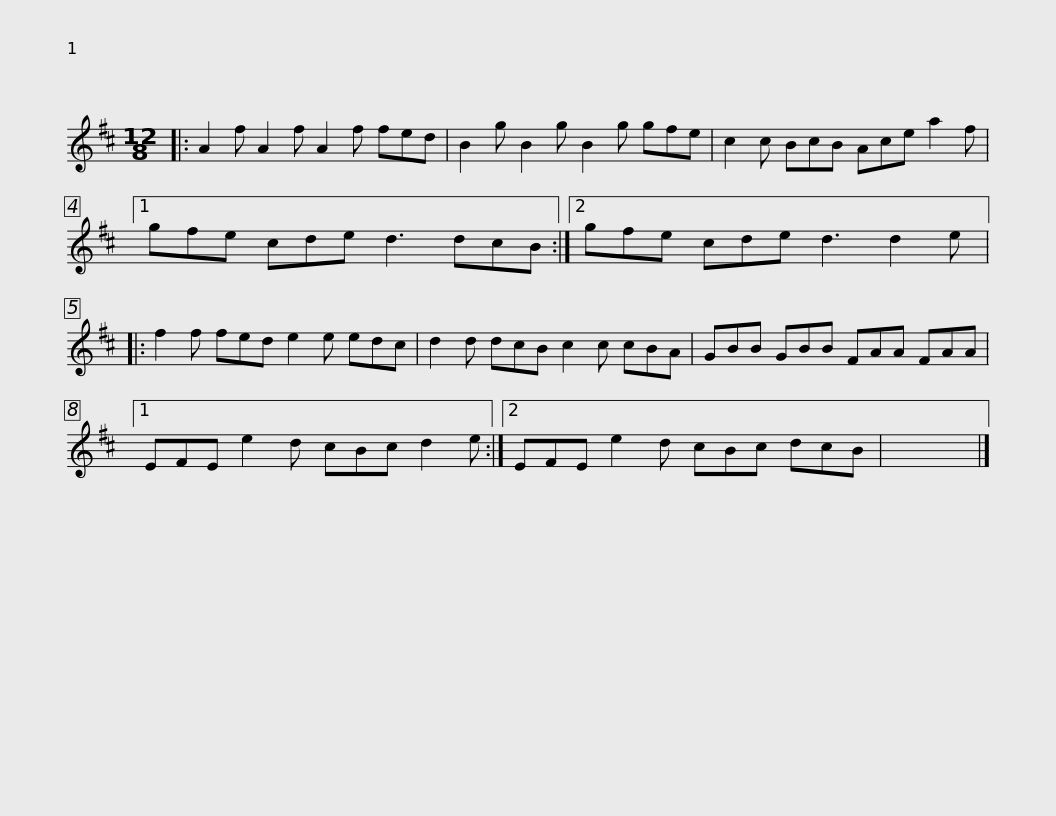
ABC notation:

X:1
L:1/8
M:12/8
I:linebreak $
K:D
V:1 treble
V:1
|: A2 f A2 f A2 f fed | B2 g B2 g B2 g gfe | c2 c BcB Ace a2 f |1 gfe cde d3 dcB :|2$ gfe cde d3 d2 e |: %5
 f2 f fed e2 e edc | d2 d dcB c2 c cBA | GBB GBB FAA FAA |1$ EFE e2 d cBc d2 e :|2 EFE e2 d cBc dcB | %10
 x12 |] %11
